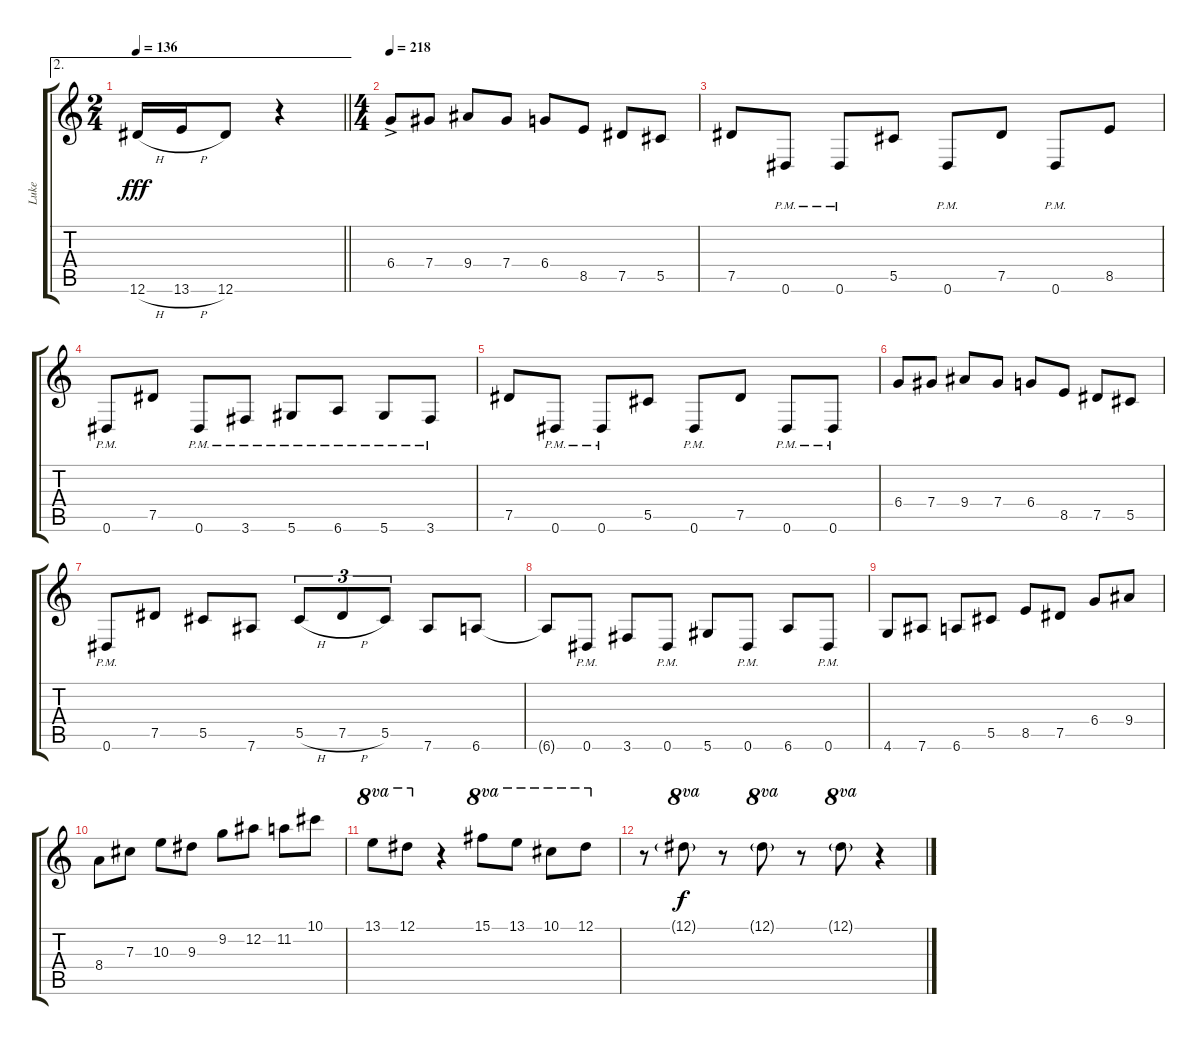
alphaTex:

\track ("Luke" "Luke") {instrument distortionguitar}
\staff {score tabs}
\tuning (Eb4 Bb3 Gb3 Db3 Ab2 Eb2) {hide}
\ae 2
\ts (2 4)
\tempo 136
\clef g2
\barLineRight lightlight
\ks c
12.6{h}.16{dy fff} 13.6{h}.16 12.6.8 r.4 |
\ts (4 4)
\tempo 218
6.4{ac}.8 7.4.8 9.4.8 7.4.8 6.4.8 8.5.8 7.5.8 5.5.8 |
7.5.8 0.6{pm}.8 0.6{pm}.8 5.5.8 0.6{pm}.8 7.5.8 0.6{pm}.8 8.5.8 |
0.6{pm}.8 7.5.8 0.6{pm}.8 3.6{pm}.8 5.6{pm}.8 6.6{pm}.8 5.6{pm}.8 3.6{pm}.8 |
7.5.8 0.6{pm}.8 0.6{pm}.8 5.5.8 0.6{pm}.8 7.5.8 0.6{pm}.8 0.6{pm}.8 |
6.4.8 7.4.8 9.4.8 7.4.8 6.4.8 8.5.8 7.5.8 5.5.8 |
0.6{pm}.8 7.5.8 5.5.8 7.6.8 5.5{h}.8{tu (3 2)} 7.5{h}.8{tu (3 2)} 5.5.8{tu (3 2)} 7.6.8 6.6.8 |
6.6{t}.8 0.6{pm}.8 3.6.8 0.6{pm}.8 5.6.8 0.6{pm}.8 6.6.8 0.6{pm}.8 |
4.6.8 7.6.8 6.6.8 5.5.8 8.5.8 7.5.8 6.4.8 9.4.8 |
8.4.8 7.3.8 10.3.8 9.3.8 9.2.8 12.2.8 11.2.8 10.1.8 |
13.1.8{ot 8va} 12.1.8{ot 8va} r.4 15.1.8{ot 8va} 13.1.8{ot 8va} 10.1.8{ot 8va} 12.1.8{ot 8va} |
r.8 12.1{g}.8{ot 8va dy f} r.8 12.1{g}.8{ot 8va} r.8 12.1{g}.8{ot 8va} r.4
